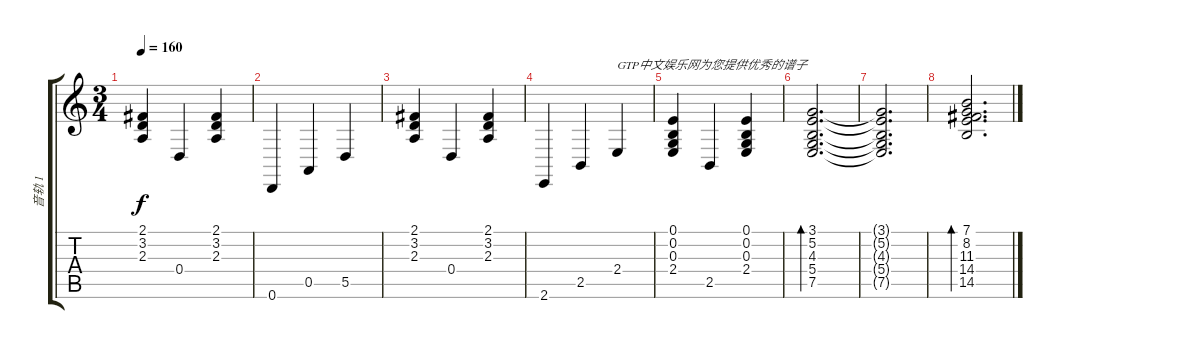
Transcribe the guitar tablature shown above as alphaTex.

\track ("音轨 1" "音轨 1") {instrument acousticgrandpiano}
\staff {score tabs}
\tuning (E4 B3 G3 D3 A2 D2) {hide}
\ts (3 4)
\tempo 160
\clef g2
\ks c
(2.1 3.2 2.3).4{dy f} 0.4.4 (2.1 3.2 2.3).4 |
0.6.4 0.5.4 5.5.4 |
(2.1 3.2 2.3).4 0.4.4 (2.1 3.2 2.3).4 |
2.6.4 2.5.4 2.4.4{txt "GTP中文娱乐网为您提供优秀的谱子"} |
(0.1 0.2 0.3 2.4).4 2.5.4 (0.1 0.2 0.3 2.4).4 |
(3.1 5.2 4.3 5.4 7.5).2{d bd 240} |
(3.1{t} 5.2{t} 4.3{t} 5.4{t} 7.5{t}).2{d} |
(7.1 8.2 11.3 14.4 14.5).2{d bd 240 txt " "}
